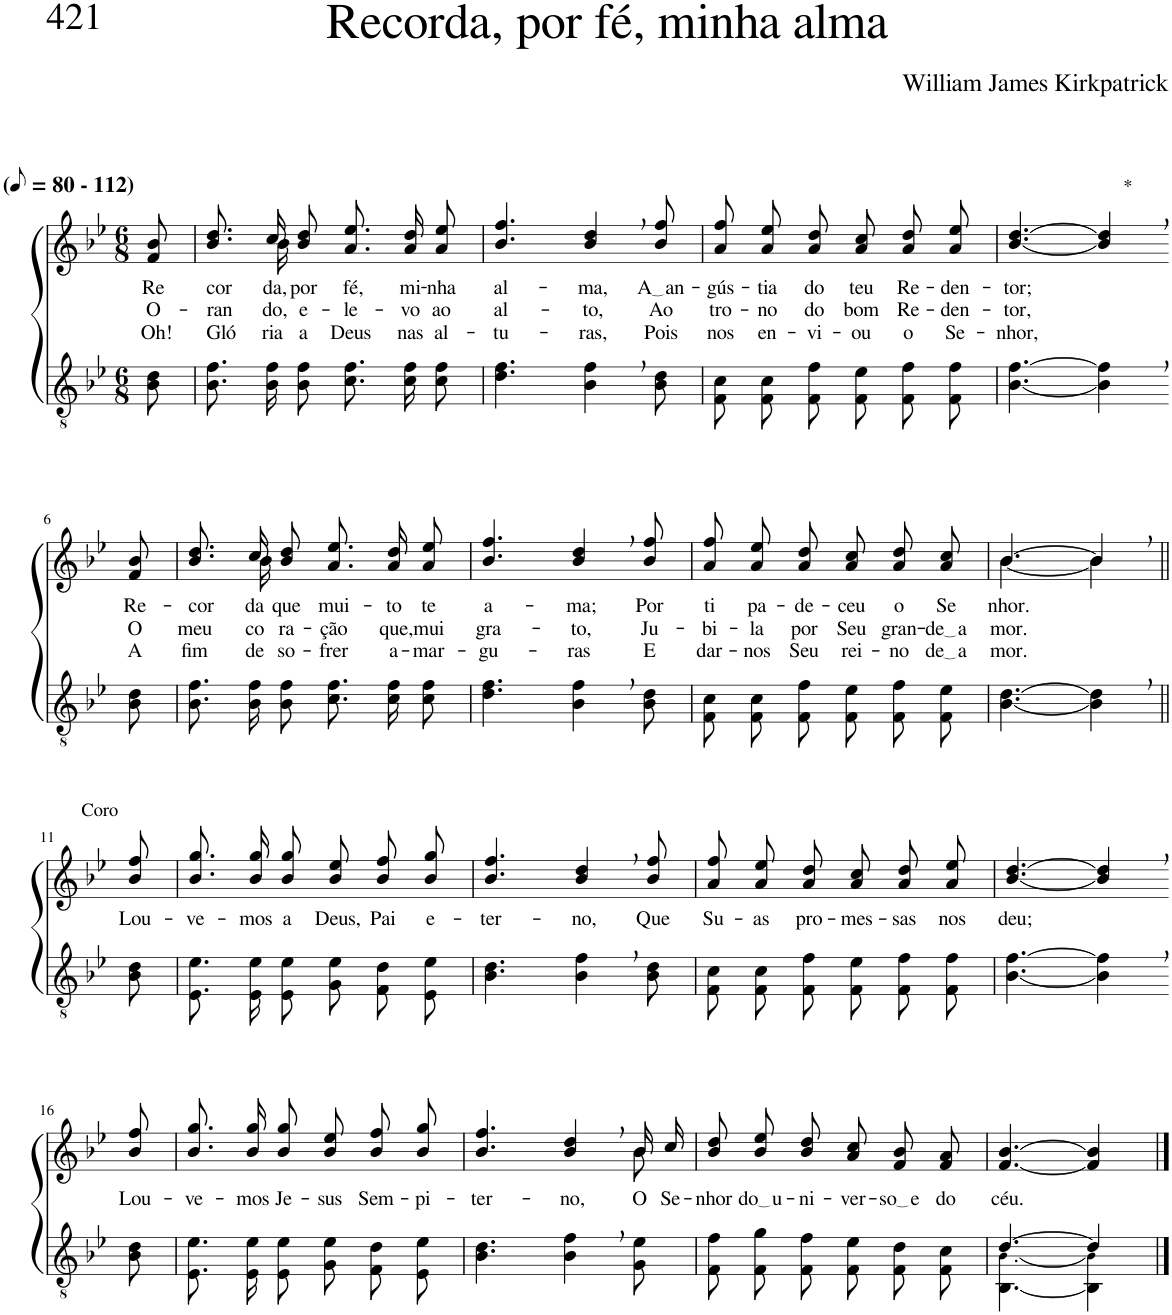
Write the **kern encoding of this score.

**kern	**kern	**text	**text	**text
*part2	*part1	*part1	*part1	*part1
*staff2	*staff1	*staff1	*staff1	*staff1
*I"Parte III e IV	*I"Parte I e II	*	*	*
*clefGv2	*clefG2	*	*	*
*Trd4c7	*Trd4c7	*	*	*
*k[b-e-]	*k[b-e-]	*	*	*
*M6/8	*M6/8	*	*	*
*MM40	*MM40	*	*	*
=1	=1	=1	=1	=1
!	!LO:TX:a:B:t=(	!	!	!
!	!LO:TX:a:B:t=- 112)	!	!	!
!	!	!LO:LY:b	!LO:LY:b	!LO:LY:b
8B-\ 8d\	8f/ 8b-/	Re	O-	Oh!
=2	=2	=2	=2	=2
!	!	!LO:LY:b	!LO:LY:b	!LO:LY:b
*	*^	*	*	*
8.B-\ 8.f\L	8.b-\ 8.dd\L	8.ryy	cor-	-ran-	Gló-
!	!	!	!LO:LY:b	!LO:LY:b	!LO:LY:b
16B-\ 16f\K	16cc\K	16b-\	-da,	-do,	-ria
!	!	!	!LO:LY:b	!LO:LY:b	!LO:LY:b
8B-\ 8f\J	8b-\ 8dd\J	2ryy	por	e-	a
!	!	!	!LO:LY:b	!LO:LY:b	!LO:LY:b
8.c\ 8.f\L	8.a\ 8.ee-\L	.	fé,	-le-	Deus
!	!	!	!LO:LY:b	!LO:LY:b	!LO:LY:b
16c\ 16f\K	16a\ 16dd\K	.	mi-	-vo	nas
!	!	!	!LO:LY:b	!LO:LY:b	!LO:LY:b
8c\ 8f\J	8a\ 8ee-\J	.	-nha	ao	al-
*	*v	*v	*	*	*
=3	=3	=3	=3	=3
!	!	!LO:LY:b	!LO:LY:b	!LO:LY:b
4.d\ 4.f\	4.b-/ 4.ff/	al-	al-	-tu-
!	!	!LO:LY:b	!LO:LY:b	!LO:LY:b
4B-\, 4f\,	4b-/, 4dd/,	-ma,	-to,	-ras,
!	!	!LO:LY:b	!LO:LY:b	!LO:LY:b
8B-\ 8d\	8b-/ 8ff/	A an	Ao	Pois
=4	=4	=4	=4	=4
!	!	!LO:LY:b	!LO:LY:b	!LO:LY:b
8F\ 8c\L	8a\ 8ff\L	-gús-	tro-	nos
!	!	!LO:LY:b	!LO:LY:b	!LO:LY:b
8F\ 8c\	8a\ 8ee-\	-tia	-no	en-
!	!	!LO:LY:b	!LO:LY:b	!LO:LY:b
8F\ 8f\J	8a\ 8dd\J	do	do	-vi-
!	!	!LO:LY:b	!LO:LY:b	!LO:LY:b
8F\ 8e-\L	8a\ 8cc\L	teu	bom	-ou
!	!	!LO:LY:b	!LO:LY:b	!LO:LY:b
8F\ 8f\	8a\ 8dd\	Re-	Re-	o
!	!	!LO:LY:b	!LO:LY:b	!LO:LY:b
8F\ 8f\J	8a\ 8ee-\J	-den-	-den-	Se-
=5	=5	=5	=5	=5
!	!	!LO:LY:b	!LO:LY:b	!LO:LY:b
[4.B-\ [4.f\	[4.b-/ [4.dd/	-tor;	-tor,	-nhor,
!	!LO:TX:a:t=*	!	!	!
4B-\], 4f\],	4b-/], 4dd/],	.	.	.
!!LO:LB:g=z
=6-	=6-	=6-	=6-	=6-
!	!	!LO:LY:b	!LO:LY:b	!LO:LY:b
8B-\ 8d\	8f/ 8b-/	Re-	O	A
=7	=7	=7	=7	=7
!	!	!LO:LY:b	!LO:LY:b	!LO:LY:b
*	*^	*	*	*
8.B-\ 8.f\L	8.b-\ 8.dd\L	8.ryy	-cor-	meu	fim
!	!	!	!LO:LY:b	!LO:LY:b	!LO:LY:b
16B-\ 16f\K	16cc\K	16b-\	-da	co-	de
!	!	!	!LO:LY:b	!LO:LY:b	!LO:LY:b
8B-\ 8f\J	8b-\ 8dd\J	2ryy	que	-ra-	so-
!	!	!	!LO:LY:b	!LO:LY:b	!LO:LY:b
8.c\ 8.f\L	8.a\ 8.ee-\L	.	mui-	-ção	-frer
!	!	!	!LO:LY:b	!LO:LY:b	!LO:LY:b
16c\ 16f\K	16a\ 16dd\K	.	-to	que,	a-
!	!	!	!LO:LY:b	!LO:LY:b	!LO:LY:b
8c\ 8f\J	8a\ 8ee-\J	.	te	mui	-mar-
*	*v	*v	*	*	*
=8	=8	=8	=8	=8
!	!	!LO:LY:b	!LO:LY:b	!LO:LY:b
4.d\ 4.f\	4.b-/ 4.ff/	a-	gra-	-gu-
!	!	!LO:LY:b	!LO:LY:b	!LO:LY:b
4B-\, 4f\,	4b-/, 4dd/,	-ma;	-to,	-ras
!	!	!LO:LY:b	!LO:LY:b	!LO:LY:b
8B-\ 8d\	8b-/ 8ff/	Por	Ju-	E
=9	=9	=9	=9	=9
!	!	!LO:LY:b	!LO:LY:b	!LO:LY:b
8F\ 8c\L	8a\ 8ff\L	ti	-bi-	dar-
!	!	!LO:LY:b	!LO:LY:b	!LO:LY:b
8F\ 8c\	8a\ 8ee-\	pa-	-la	-nos
!	!	!LO:LY:b	!LO:LY:b	!LO:LY:b
8F\ 8f\J	8a\ 8dd\J	-de-	por	Seu
!	!	!LO:LY:b	!LO:LY:b	!LO:LY:b
8F\ 8e-\L	8a\ 8cc\L	-ceu	Seu	rei-
!	!	!LO:LY:b	!LO:LY:b	!LO:LY:b
8F\ 8f\	8a\ 8dd\	o	gran-	-no
!	!	!LO:LY:b	!LO:LY:b	!LO:LY:b
8F\ 8e-\J	8a\ 8cc\J	Se-	de a	de a
=10	=10	=10	=10	=10
*	*^	*	*	*
!	!	!	!LO:LY:b	!LO:LY:b	!LO:LY:b
[4.B-\ [4.d\	[4.b-/	[4.b-\	-nhor.	mor.	-mor.
4B-\], 4d\],	4b-,/]	4b-\]	.	.	.
!!LO:LB:g=z
=11||	=11||	=11||	=11||	=11||	=11||
!	!LO:TX:a:t=Coro	!	!	!	!
!	!	!	!LO:LY:b	!	!
*	*v	*v	*	*	*
8B-\ 8d\	8b-/ 8ff/	Lou-	.	.
=12	=12	=12	=12	=12
!	!	!LO:LY:b	!	!
8.E-/ 8.e-/L	8.b-\ 8.gg\L	-ve-	.	.
!	!	!LO:LY:b	!	!
16E-/ 16e-/K	16b-\ 16gg\K	-mos	.	.
!	!	!LO:LY:b	!	!
8E-/ 8e-/J	8b-\ 8gg\J	a	.	.
!	!	!LO:LY:b	!	!
8G\ 8e-\L	8b-\ 8ee-\L	Deus,	.	.
!	!	!LO:LY:b	!	!
8F\ 8d\	8b-\ 8ff\	Pai	.	.
!	!	!LO:LY:b	!	!
8E-\ 8e-\J	8b-\ 8gg\J	e-	.	.
=13	=13	=13	=13	=13
!	!	!LO:LY:b	!	!
4.B-\ 4.d\	4.b-/ 4.ff/	-ter-	.	.
!	!	!LO:LY:b	!	!
4B-\, 4f\,	4b-/, 4dd/,	-no,	.	.
!	!	!LO:LY:b	!	!
8B-\ 8d\	8b-/ 8ff/	Que	.	.
=14	=14	=14	=14	=14
!	!	!LO:LY:b	!	!
8F\ 8c\L	8a\ 8ff\L	Su-	.	.
!	!	!LO:LY:b	!	!
8F\ 8c\	8a\ 8ee-\	-as	.	.
!	!	!LO:LY:b	!	!
8F\ 8f\J	8a\ 8dd\J	pro-	.	.
!	!	!LO:LY:b	!	!
8F\ 8e-\L	8a\ 8cc\L	-mes-	.	.
!	!	!LO:LY:b	!	!
8F\ 8f\	8a\ 8dd\	-sas	.	.
!	!	!LO:LY:b	!	!
8F\ 8f\J	8a\ 8ee-\J	nos	.	.
=15	=15	=15	=15	=15
!	!	!LO:LY:b	!	!
[4.B-\ [4.f\	[4.b-/ [4.dd/	deu;	.	.
4B-\], 4f\],	4b-/], 4dd/],	.	.	.
!!LO:LB:g=z
=16-	=16-	=16-	=16-	=16-
!	!	!LO:LY:b	!	!
8B-\ 8d\	8b-/ 8ff/	Lou-	.	.
=17	=17	=17	=17	=17
!	!	!LO:LY:b	!	!
8.E-/ 8.e-/L	8.b-\ 8.gg\L	-ve-	.	.
!	!	!LO:LY:b	!	!
16E-/ 16e-/K	16b-\ 16gg\K	-mos	.	.
!	!	!LO:LY:b	!	!
8E-/ 8e-/J	8b-\ 8gg\J	Je-	.	.
!	!	!LO:LY:b	!	!
8G\ 8e-\L	8b-\ 8ee-\L	-sus	.	.
!	!	!LO:LY:b	!	!
8F\ 8d\	8b-\ 8ff\	Sem-	.	.
!	!	!LO:LY:b	!	!
8E-\ 8e-\J	8b-\ 8gg\J	-pi-	.	.
=18	=18	=18	=18	=18
!	!	!LO:LY:b	!	!
*	*^	*	*	*
4.B-\ 4.d\	4.b-/ 4.ff/	8ryy	-ter-	.	.
!	!	!	!LO:LY:b	!	!
*	*v	*v	*	*	*
4B-\, 4f\,	4b-/, 4dd/,	-no,	.	.
*	*^	*	*	*
!	!	!	!LO:LY:b	!	!
8G\ 8e-\	16b-/LL	8b-\	O	.	.
!	!	!	!LO:LY:b	!	!
.	16cc/JJ	.	Se-	.	.
*	*v	*v	*	*	*
=19	=19	=19	=19	=19
!	!	!LO:LY:b	!	!
8F\ 8f\L	8b-\ 8dd\L	-nhor	.	.
!	!	!LO:LY:b	!	!
8F\ 8g\	8b-\ 8ee-\	do u	.	.
!	!	!LO:LY:b	!	!
8F\ 8f\J	8b-\ 8dd\J	-ni-	.	.
!	!	!LO:LY:b	!	!
8F/ 8e-/L	8a/ 8cc/L	-ver-	.	.
!	!	!LO:LY:b	!	!
8F/ 8d/	8f/ 8b-/	so e	.	.
!	!	!LO:LY:b	!	!
8F/ 8c/J	8f/ 8a/J	do	.	.
=20	=20	=20	=20	=20
*^	*	*	*	*
!	!	!	!LO:LY:b	!	!
[4.d/	[4.BB-\ [4.B-!\	[4.f/ [4.b-/	céu.	.	.
4d/]	4BB-\] 4B-!\]	4f/] 4b-/]	.	.	.
*v	*v	*	*	*	*
==	==	==	==	==
*-	*-	*-	*-	*-
